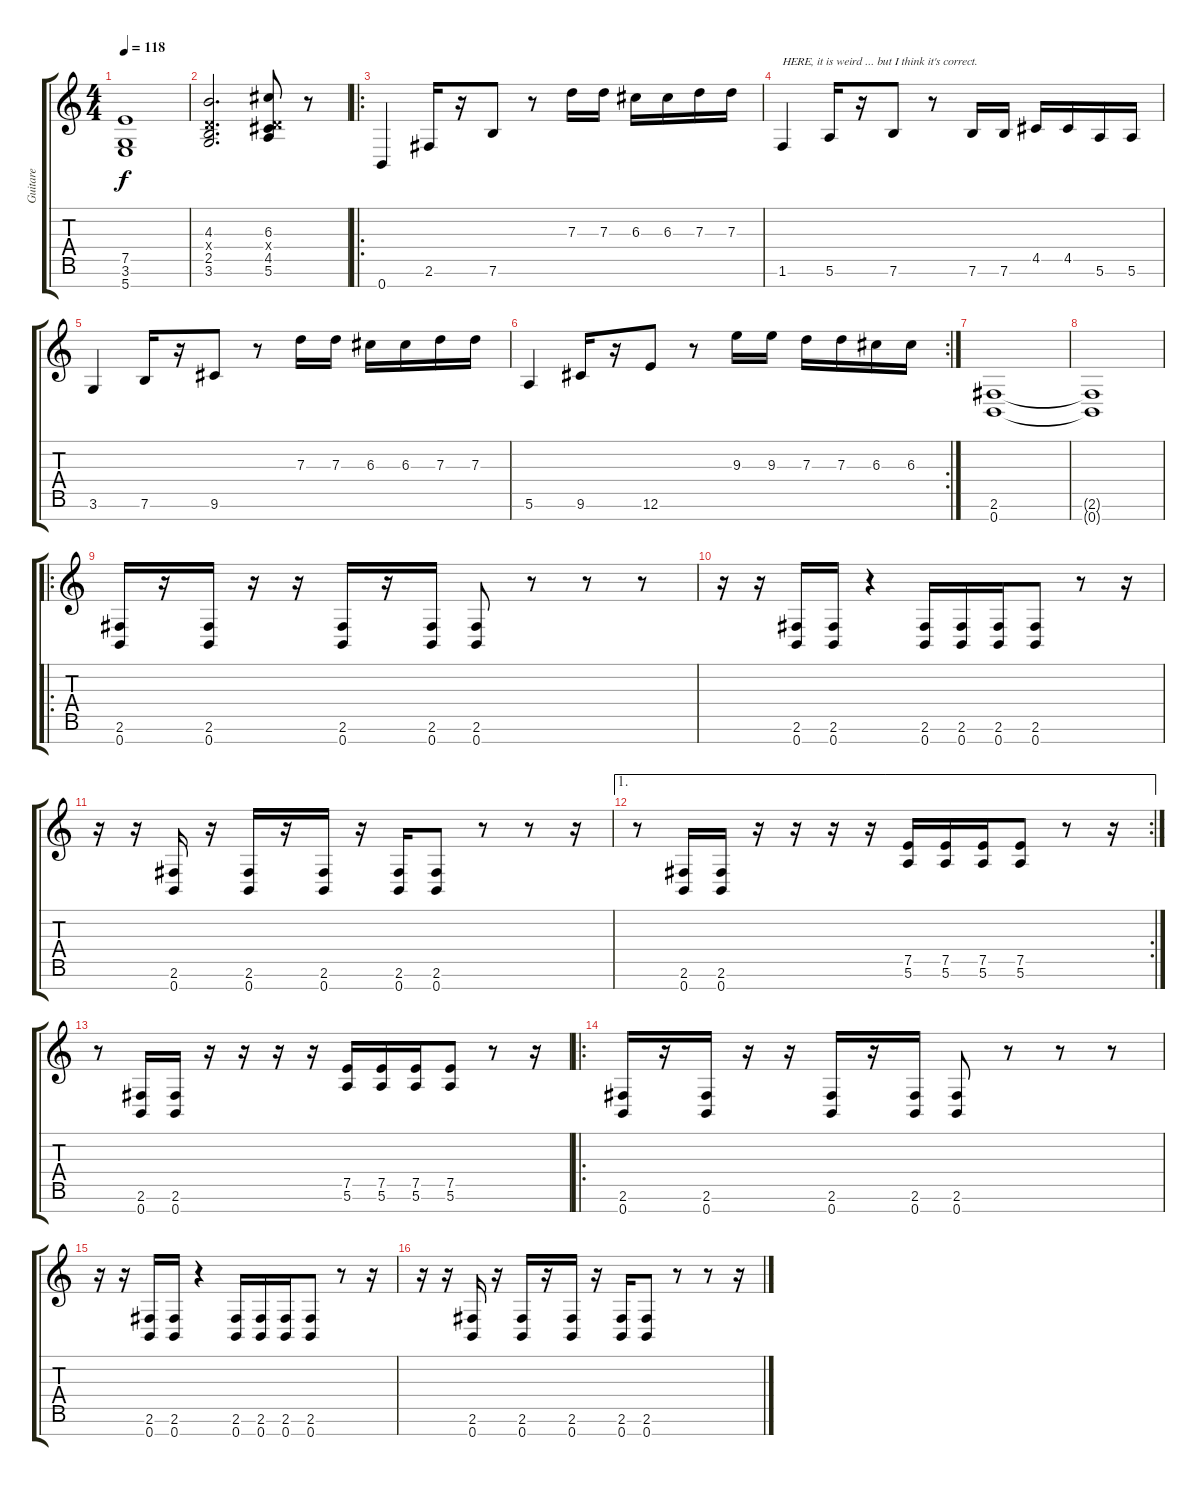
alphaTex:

\track ("Guitare" "Guitare") {instrument distortionguitar}
\staff {score tabs}
\tuning (E4 B3 G3 D3 A2 E2 B1) {hide}
\ts (4 4)
\tempo 118
\clef g2
\ks c
(7.5 3.6 5.7).1{dy f} |
(4.3 0.4{x} 2.5 3.6).2{d} (6.3 0.4{x} 4.5 5.6).8 r.8 |
\ro
0.7.4 2.6.16 r.16 7.6.8 r.8 7.3.16 7.3.16 6.3.16 6.3.16 7.3.16 7.3.16 |
1.6.4{txt "HERE, it is weird ... but I think it's correct."} 5.6.16 r.16 7.6.8 r.8 7.6.16 7.6.16 4.5.16 4.5.16 5.6.16 5.6.16 |
3.6.4 7.6.16 r.16 9.6.8 r.8 7.3.16 7.3.16 6.3.16 6.3.16 7.3.16 7.3.16 |
\rc 2
5.6.4 9.6.16 r.16 12.6.8 r.8 9.3.16 9.3.16 7.3.16 7.3.16 6.3.16 6.3.16 |
(2.6 0.7).1 |
(2.6{t} 0.7{t}).1 |
\ro
(2.6 0.7).16 r.16 (2.6 0.7).16 r.16 r.16 (2.6 0.7).16 r.16 (2.6 0.7).16 (2.6 0.7).8 r.8 r.8 r.8 |
r.16 r.16 (2.6 0.7).16 (2.6 0.7).16 r.4 (2.6 0.7).16 (2.6 0.7).16 (2.6 0.7).16 (2.6 0.7).8 r.8 r.16 |
r.16 r.16 (2.6 0.7).16 r.16 (2.6 0.7).16 r.16 (2.6 0.7).16 r.16 (2.6 0.7).16 (2.6 0.7).8 r.8 r.8 r.16 |
\ae 1
\rc 2
r.8 (2.6 0.7).16 (2.6 0.7).16 r.16 r.16 r.16 r.16 (7.5 5.6).16 (7.5 5.6).16 (7.5 5.6).16 (7.5 5.6).8 r.8 r.16 |
r.8 (2.6 0.7).16 (2.6 0.7).16 r.16 r.16 r.16 r.16 (7.5 5.6).16 (7.5 5.6).16 (7.5 5.6).16 (7.5 5.6).8 r.8 r.16 |
\ro
(2.6 0.7).16 r.16 (2.6 0.7).16 r.16 r.16 (2.6 0.7).16 r.16 (2.6 0.7).16 (2.6 0.7).8 r.8 r.8 r.8 |
r.16 r.16 (2.6 0.7).16 (2.6 0.7).16 r.4 (2.6 0.7).16 (2.6 0.7).16 (2.6 0.7).16 (2.6 0.7).8 r.8 r.16 |
r.16 r.16 (2.6 0.7).16 r.16 (2.6 0.7).16 r.16 (2.6 0.7).16 r.16 (2.6 0.7).16 (2.6 0.7).8 r.8 r.8 r.16
